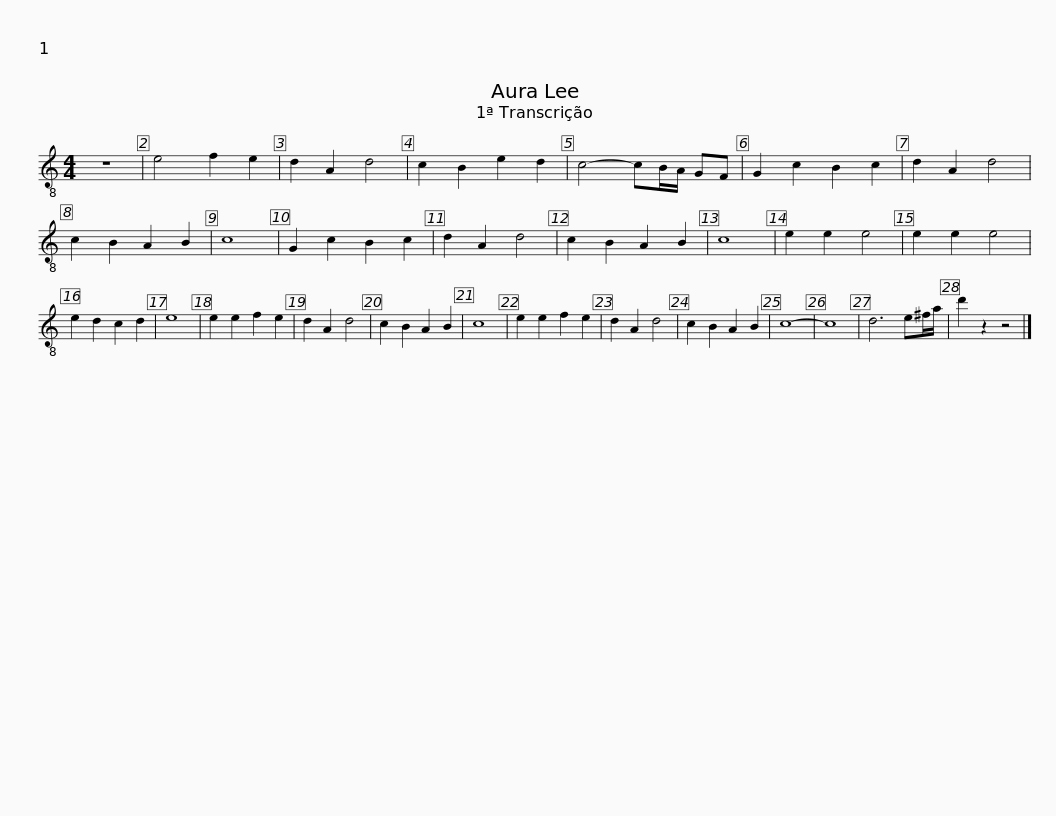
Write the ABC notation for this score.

X:1
L:1/8
M:4/4
I:linebreak $
K:C
V:1 treble-8
V:1
 z8 | e4 f2 e2 | d2 A2 d4 | c2 B2 e2 d2 | c4- cB/A/ GF | %5
 G2 c2 B2 c2 | d2 A2 d4 | c2 B2 A2 B2 | c8 | G2 c2 B2 c2 | %10
 d2 A2 d4 |$ c2 B2 A2 B2 | c8 | e2 e2 e4 | e2 e2 e4 | %15
 e2 d2 c2 d2 | e8 | e2 e2 f2 e2 | d2 A2 d4 | c2 B2 A2 B2 | %20
 c8 | e2 e2 f2 e2 | d2 A2 d4 |$ c2 B2 A2 B2 | c8- | %25
 c8 | d6 e^f/a/ | d'2 z2 z4 |] %28
